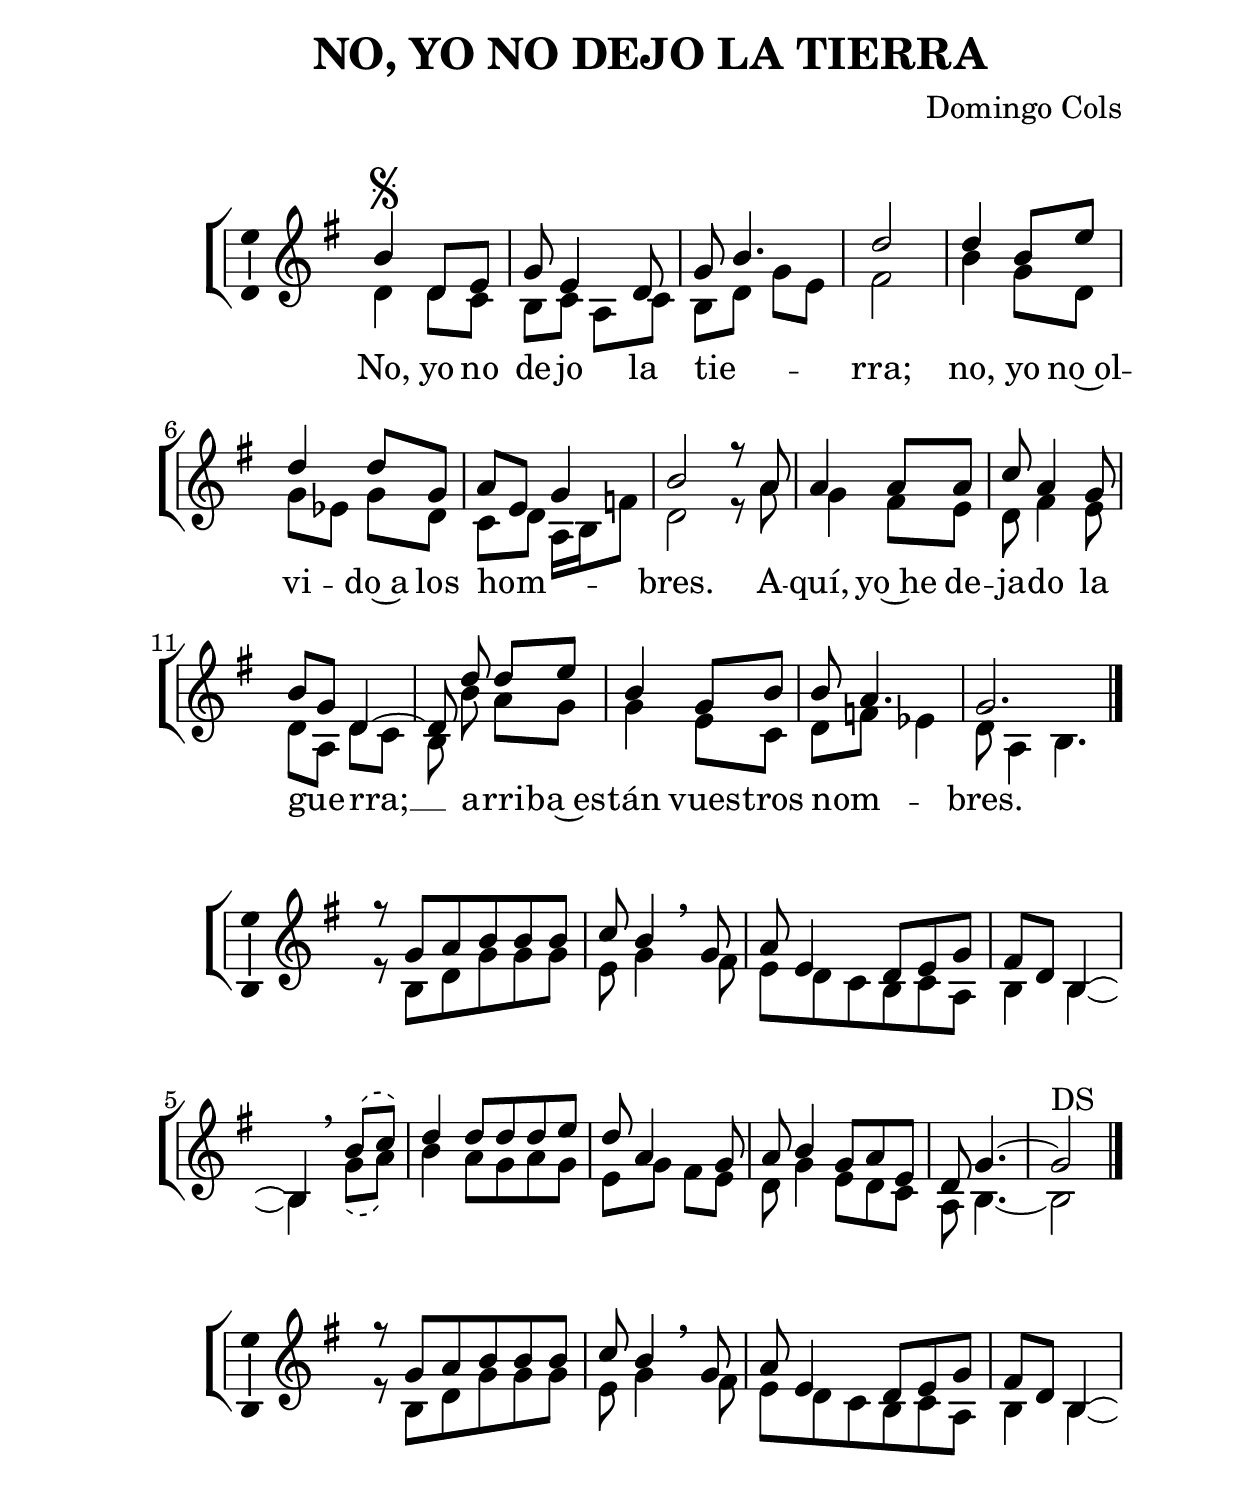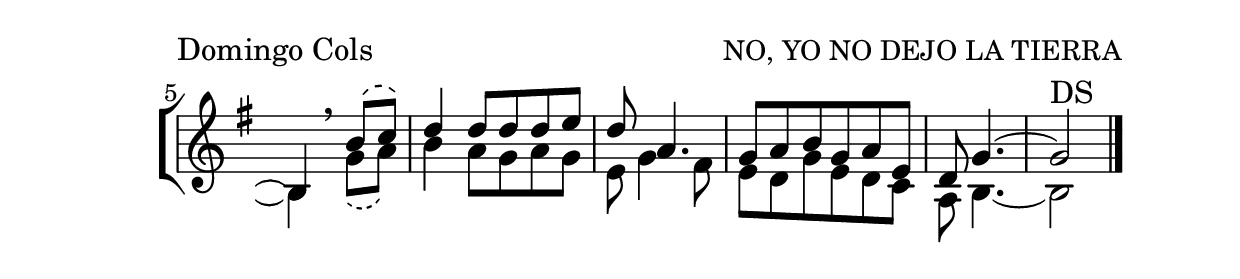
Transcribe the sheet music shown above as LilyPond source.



%versión de lilypond para la que se ha escrito esta partitura:
\version "2.16.0"

	%Tamaño papel
	#(set-default-paper-size "a4")
	%Tamaño partitura
	#(set-global-staff-size 27)
	%No responde al pulsar sobre una nota
	#(ly:set-option 'point-and-click #f)

%parámetros del encabezamiento:
\header {
	%title = "NO, YO NO DEJO LA TIERRA"
	title = \markup{\fontsize #-1 "NO, YO NO DEJO LA TIERRA"}
	subtitle = ""
	composer = "Domingo Cols"
	poet = ""
	meter = ""
	arranger = ""
%	tagline="Monasterio de la Madre de Dios. Buenafuente del Sistal."
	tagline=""
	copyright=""
	tiempo = ""
	usos = ""
	letra = "No, yo no dejo la tierra; no, yo no olvido a los hombres. Aquí, yo he dejado la guerra; arriba están vuestros nombres. ¿Qué hacéis mirando al cielo, varones, sin alegría? Lo que ahora parece un vuelo ya es vuelta y es cercanía. El gozo es mi testigo, la paz mi presencia viva, que al irme se va conmigo la cautividad cautiva. El cielo ha comenzado; vosotros sois mi cosecha; el Padre ya os ha sentado conmigo a su derecha. Partid frente a la aurora, salvad a todo el que crea; vosotros marcáis mi hora, comienza vuestra tarea."
	}

%parámetros asociados al papel:
\paper  {
	oddHeaderMarkup = \markup {\fill-line { \on-the-fly #not-first-page \fromproperty #'header:title \on-the-fly #not-first-page \fromproperty #'header:composer }}
	evenHeaderMarkup = \markup {\fill-line { \fromproperty #'header:composer \fromproperty #'header:title }}
	#(set-paper-size "a4")
	print-page-number = ##f
	first-page-number = 1
	print-first-page-number = ##f
%	head-separation = 3.0 \cm
	top-margin = 2.0 \cm
	bottom-margin = 0.0\cm
%%%	bottom-margin = -2.0\cm
	left-margin = 3.0 \cm
	line-width = 16.0 \cm
	indent = 8\mm
	interscoreline = 2.\mm
	between-system-space = 15\mm
%	para que las partituras no llenen la hoja:
	ragged-bottom = ##t
%	idem para la última hoja:
	ragged-last-bottom = ##f
%	para que las partituras llenen el ancho del papel:
	ragged-last = ##f
	after-title-space = 2.5 \cm
%page-count=1
%system-count=5

	%Flexible Vertical Spacing
%	markup-markup-spacing =
%	#'((basic-distance . 15) (minimum-distance . 15) (padding . 3))
	markup-system-spacing =
	#'((basic-distance . 15) (minimum-distance . 15) (padding . 3))
	system-system-spacing =
	#'((basic-distance . 15) (minimum-distance . 15) (padding . 3))
	score-system-spacing =
	#'((basic-distance . 15) (minimum-distance . 15) (padding . 5))
%	top-system-spacing = % header
%	#'((basic-distance . 8) (minimum-distance . 0) (padding . 0))
%	top-markup-spacing =
%	#'((basic-distance . 20) (minimum-distance . 20) (padding . 0))
	last-bottom-spacing = % footer
	#'((basic-distance . 5) (minimum-distance . 5) (padding . 0))
%	score-markup-spacing =
%	#'((basic-distance . 16) (minimum-distance . 13) (padding . 0))

	}


%parámetros que afectan a toda la partitura:
global =  {
	%clave de sol (G):
	\clef G
	%armadura:
%%%	\transpose a b
	\key g \major
	\tempo 4=80
	\set Score.tempoHideNote = ##t

%Elimino los tempo que se van alternando:
\override Staff.TimeSignature #'stencil = ##f

	}


melodiaa =
%%%	\transpose a b
{
	\relative c'' {

\compoundMeter #'((2 4) (3 4))

\phrasingSlurDashed

\time 2/4

<<
{
\voiceOne
\stemUp

\phrasingSlurDashed

b4^\segno d,8 e
g8 e4 d8
g8 b4.
d2
d4 b8 e
d4 d8 g,
a8 e g4
\time 3/4
b2 r8 a8
\time 2/4
a4 a8 a
c8 a4 g8
b8 g d4~
d8 \noBeam d' d e
b4 g8 b
b8 a4.
\time 3/4
g2.

}
\new Voice {
\voiceTwo
\stemDown

\phrasingSlurDashed

d4 d8 c
b8 c a c
b8 d g e
fis2
b4 g8 d
g8 ees g d
c8 d a16 b f'8
\time 3/4
d2 r8 a'8
\time 2/4
g4 fis8 e
d8 fis4 e8
d8 a d c
b8 \noBeam b' a g
g4 e8 c
d8 f ees4
\time 3/4
d8 a4 b4.

}
>>


\bar "|."
}
}

melodiab =
%%%	\transpose a b
{
	\relative c'' {

\compoundMeter #'((2 4) (3 4))

\phrasingSlurDashed

\time 3/4

<<
{
\voiceOne
\stemUp

\phrasingSlurDashed

r8 g8 a b b b
\time 2/4
c8 b4 \breathe g8
\time 3/4
a8 e4 d8 e g
\time 2/4
fis8 d b4~
b4 \breathe b'8 \(c\)
\time 3/4
d4 d8 d d e
\time 2/4
d8 a4 g8
\time 3/4
a8 b4 g8 a e
\time 2/4
d8 g4.~
g2^"DS"

}
\new Voice {
\voiceTwo
\stemDown

\phrasingSlurDashed

r8 b,8 d g g g
\time 2/4
e8 g4 \breathe fis8
\time 3/4
e8 d c b c a
\time 2/4
b4 b~
b4 g'8 \(a\)
\time 3/4
b4 a8 g a g
\time 2/4
e8 g fis e
\time 3/4
d8 g4 e8 d c
\time 2/4
a8 b4.~
b2

}
>>


\bar "|."
}
}

melodiac =
%%%	\transpose a b
{
	\relative c'' {

\compoundMeter #'((2 4) (3 4))

\phrasingSlurDashed

\time 3/4

<<
{
\voiceOne
\stemUp

\phrasingSlurDashed

r8 g8 a b b b
\time 2/4
c8 b4 \breathe g8
\time 3/4
a8 e4 d8 e g
\time 2/4
fis8 d b4~
b4 \breathe b'8 \(c\)
\time 3/4
d4 d8 d d e
\time 2/4
d8 a4.
\time 3/4
g8 a b g a e
\time 2/4
d8 g4.~
g2^"DS"

}
\new Voice {
\voiceTwo
\stemDown

\phrasingSlurDashed

r8 b,8 d g g g
\time 2/4
e8 g4 \breathe fis8
\time 3/4
e8 d c b c a
\time 2/4
b4 b~
b4 g'8 \(a\)
\time 3/4
b4 a8 g a g
\time 2/4
e8 g4 fis8
\time 3/4
e8 d g e d c
\time 2/4
a8 b4.~
b2

}
>>


\bar "|."
}
}


textoa = \lyricmode {
No, yo no de -- jo la tie -- _ rra;
no, yo no~ol -- vi -- do~a los hom -- _ _ bres.
A -- quí, yo~he de -- ja -- do la gue -- _ rra; __
a -- rri -- ba~es -- tán vues -- tros nom -- _ bres.

	}

textob = \lyricmode {
\set stanza =#"1. " ¿Qué~ha -- céis mi -- ran -- do~al cie -- lo,
va -- ro -- nes, sin a -- le -- grí -- _ a? __
Lo que~a -- ho -- ra pa -- re -- ce~un vue -- lo
ya~es vuel -- ta y~es cer -- ca -- ní -- a. __

	}

textoc = \lyricmode {
\set stanza =#"2. " El go -- zo~es mi tes -- ti -- go,
la paz mi pre -- sen -- cia vi -- _ va, __
que al ir -- me se va con -- mi -- go
la cau -- ti -- vi -- dad cau -- ti -- va. __

	}

textobdos = \lyricmode {
\set stanza =#"3. " El cie -- lo~ha co -- men -- za -- do;
vo -- so -- tros sois mi co -- se -- _ cha; __
el __ _ Pa -- dre ya~os ha sen -- ta -- do
con -- mi -- go a su de -- re -- cha. __

	}

textocdos = \lyricmode {
\set stanza =#"4. " Par -- tid fren -- te~a la~au -- ro -- ra,
sal -- vad a to -- do~el que cre -- _ a; __
vo -- _ so -- tros mar -- cáis mi ho -- ra,
co -- mien -- za vues -- tra ta -- re -- a. __

	}

vozaStaff = \context Voice = vozaStaff
\with {\consists "Ambitus_engraver"}
<<
	\set Staff.instrumentName = ""
	\set Staff.shortInstrumentName = ""
	\set Staff.midiInstrument = #"acoustic grand"
	\set Staff.midiMinimumVolume = #0.7
	\set Staff.midiMaximumVolume = #0.9
	\global
	\melodiaa
	>>

vozbStaff = \context Voice = vozbStaff
\with {\consists "Ambitus_engraver"}
<<
	\set Staff.instrumentName = ""
	\set Staff.shortInstrumentName = ""
	\set Staff.midiInstrument = #"acoustic grand"
	\set Staff.midiMinimumVolume = #0.7
	\set Staff.midiMaximumVolume = #0.9
	\global
	\melodiab
	>>

vozcStaff = \context Voice = vozcStaff
\with {\consists "Ambitus_engraver"}
<<
	\set Staff.instrumentName = ""
	\set Staff.shortInstrumentName = ""
	\set Staff.midiInstrument = #"acoustic grand"
	\set Staff.midiMinimumVolume = #0.7
	\set Staff.midiMaximumVolume = #0.9
	\global
	\melodiac
	>>


textoaStaff = \context Lyrics = textoaStaff <<
%	\set vocalName =#"E. "
%	\set shortVocalName =#"E. "
	\lyricsto vozaStaff \textoa
	>>

textobStaff = \context Lyrics = textobStaff <<
%	\set vocalName =#"1. "
	\set shortVocalName =#"1. "
	\lyricsto vozbStaff \textob
	>>

textobdosStaff = \context Lyrics = textobdosStaff <<
%	\set vocalName =#"3. "
	\set shortVocalName =#"3. "
	\lyricsto vozbStaff \textobdos
	>>

textocStaff = \context Lyrics = textocStaff <<
%	\set vocalName =#"2. "
	\set shortVocalName =#"2. "
	\lyricsto vozcStaff \textoc
	>>

textocdosStaff = \context Lyrics = textocdosStaff <<
%	\set vocalName =#"4. "
	\set shortVocalName =#"4. "
	\lyricsto vozcStaff \textocdos
	>>


\book {
	\score {
		\context ChoirStaff {
			\override StaffGroup.SystemStartBracket #'collapse-height = #1
			\override Score.SystemStartBar #'collapse-height = #1
			<<
			\vozaStaff
			\textoaStaff
			>>
		}
		\layout {
	    		\context {
				\Lyrics
				%\override LyricText #'font-size = #2
				}
	   		\context {
				\Score
				%\override StaffSymbol #'staff-space = #(magstep +3)
%%%				\override InstrumentName #'X-offset = #1.5
				\override InstrumentName #'X-offset = #2.5
				\override InstrumentName #'font-series = #'bold
				}
%%%			\context {
%%%				\Staff
%%%				\remove "Time_signature_engraver"
%%%				\override BarLine #'transparent = ##t
%%%				}
			}
		}
	\score {
		\context ChoirStaff {
			\override StaffGroup.SystemStartBracket #'collapse-height = #1
			\override Score.SystemStartBar #'collapse-height = #1
			<<
			\vozbStaff
			\textobStaff
			\textobdosStaff
			>>
		}
		\layout {
	    		\context {
				\Lyrics
				%\override LyricText #'font-size = #2
				}
	   		\context {
				\Score
				%\override StaffSymbol #'staff-space = #(magstep +3)
%%%				\override InstrumentName #'X-offset = #1.5
				\override InstrumentName #'X-offset = #2.5
				\override InstrumentName #'font-series = #'bold
				}
%%%			\context {
%%%				\Staff
%%%				\remove "Time_signature_engraver"
%%%				\override BarLine #'transparent = ##t
%%%				}
			}
		}
	\score {
		\context ChoirStaff {
			\override StaffGroup.SystemStartBracket #'collapse-height = #1
			\override Score.SystemStartBar #'collapse-height = #1
			<<
			\vozcStaff
			\textocStaff
			\textocdosStaff
			>>
		}
		\layout {
	    		\context {
				\Lyrics
				%\override LyricText #'font-size = #2
				}
	   		\context {
				\Score
				%\override StaffSymbol #'staff-space = #(magstep +3)
%%%				\override InstrumentName #'X-offset = #1.5
				\override InstrumentName #'X-offset = #2.5
				\override InstrumentName #'font-series = #'bold
				}
%%%			\context {
%%%				\Staff
%%%				\remove "Time_signature_engraver"
%%%				\override BarLine #'transparent = ##t
%%%				}
			}
		}
	\score {
		\context ChoirStaff {
			\override StaffGroup.SystemStartBracket #'collapse-height = #1
			\override Score.SystemStartBar #'collapse-height = #1
			<<
			\vozaStaff
			>>
			<<
			\vozbStaff
			>>
			<<
			\vozcStaff
			>>
		}
		\midi {
	  		\context {
	  			\Score
				tempoWholesPerMinute = #(ly:make-moment 70 4)
				}
			}
		}
}


